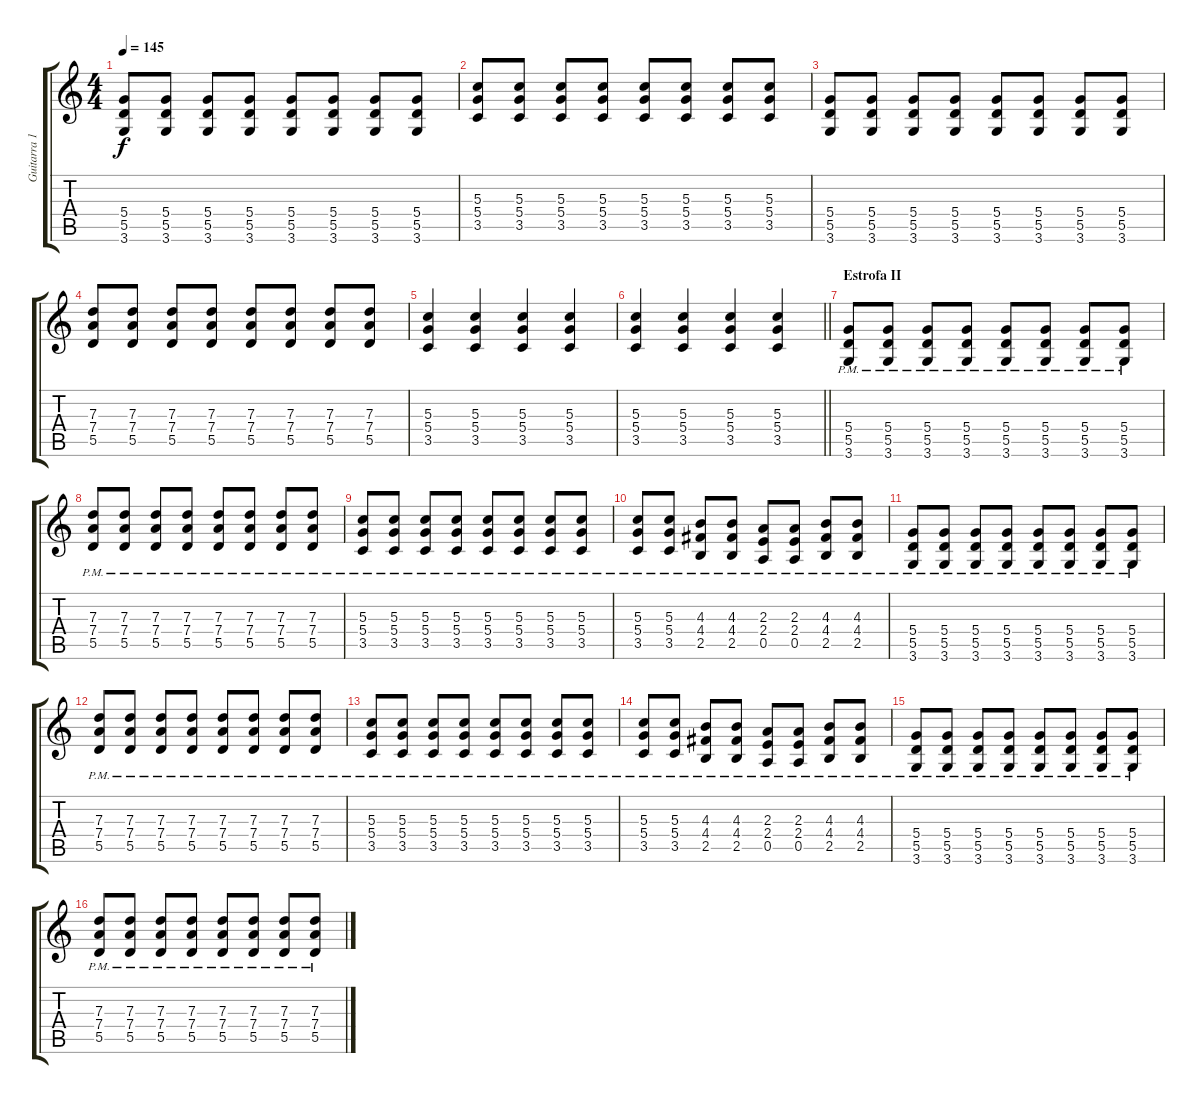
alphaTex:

\track ("Guitarra 1" "Guitarra 1") {instrument distortionguitar}
\staff {score tabs}
\tuning (E4 B3 G3 D3 A2 E2) {hide}
\ts (4 4)
\tempo 145
\clef g2
\ks c
(5.4 5.5 3.6).8{dy f} (5.4 5.5 3.6).8 (5.4 5.5 3.6).8 (5.4 5.5 3.6).8 (5.4 5.5 3.6).8 (5.4 5.5 3.6).8 (5.4 5.5 3.6).8 (5.4 5.5 3.6).8 |
(5.3 5.4 3.5).8 (5.3 5.4 3.5).8 (5.3 5.4 3.5).8 (5.3 5.4 3.5).8 (5.3 5.4 3.5).8 (5.3 5.4 3.5).8 (5.3 5.4 3.5).8 (5.3 5.4 3.5).8 |
(5.4 5.5 3.6).8 (5.4 5.5 3.6).8 (5.4 5.5 3.6).8 (5.4 5.5 3.6).8 (5.4 5.5 3.6).8 (5.4 5.5 3.6).8 (5.4 5.5 3.6).8 (5.4 5.5 3.6).8 |
(7.3 7.4 5.5).8 (7.3 7.4 5.5).8 (7.3 7.4 5.5).8 (7.3 7.4 5.5).8 (7.3 7.4 5.5).8 (7.3 7.4 5.5).8 (7.3 7.4 5.5).8 (7.3 7.4 5.5).8 |
(5.3 5.4 3.5).4 (5.3 5.4 3.5).4 (5.3 5.4 3.5).4 (5.3 5.4 3.5).4 |
\barLineRight lightlight
(5.3 5.4 3.5).4 (5.3 5.4 3.5).4 (5.3 5.4 3.5).4 (5.3 5.4 3.5).4 |
\section ("" "Estrofa II")
(5.4{pm} 5.5{pm} 3.6{pm}).8 (5.4{pm} 5.5{pm} 3.6{pm}).8 (5.4{pm} 5.5{pm} 3.6{pm}).8 (5.4{pm} 5.5{pm} 3.6{pm}).8 (5.4{pm} 5.5{pm} 3.6{pm}).8 (5.4{pm} 5.5{pm} 3.6{pm}).8 (5.4{pm} 5.5{pm} 3.6{pm}).8 (5.4{pm} 5.5{pm} 3.6{pm}).8 |
(7.3{pm} 7.4{pm} 5.5{pm}).8 (7.3{pm} 7.4{pm} 5.5{pm}).8 (7.3{pm} 7.4{pm} 5.5{pm}).8 (7.3{pm} 7.4{pm} 5.5{pm}).8 (7.3{pm} 7.4{pm} 5.5{pm}).8 (7.3{pm} 7.4{pm} 5.5{pm}).8 (7.3{pm} 7.4{pm} 5.5{pm}).8 (7.3{pm} 7.4{pm} 5.5{pm}).8 |
(5.3{pm} 5.4{pm} 3.5{pm}).8 (5.3{pm} 5.4{pm} 3.5{pm}).8 (5.3{pm} 5.4{pm} 3.5{pm}).8 (5.3{pm} 5.4{pm} 3.5{pm}).8 (5.3{pm} 5.4{pm} 3.5{pm}).8 (5.3{pm} 5.4{pm} 3.5{pm}).8 (5.3{pm} 5.4{pm} 3.5{pm}).8 (5.3{pm} 5.4{pm} 3.5{pm}).8 |
(5.3{pm} 5.4{pm} 3.5{pm}).8 (5.3{pm} 5.4{pm} 3.5{pm}).8 (4.3{pm} 4.4{pm} 2.5{pm}).8 (4.3{pm} 4.4{pm} 2.5{pm}).8 (2.3{pm} 2.4{pm} 0.5{pm}).8 (2.3{pm} 2.4{pm} 0.5{pm}).8 (4.3{pm} 4.4{pm} 2.5{pm}).8 (4.3{pm} 4.4{pm} 2.5{pm}).8 |
(5.4{pm} 5.5{pm} 3.6{pm}).8 (5.4{pm} 5.5{pm} 3.6{pm}).8 (5.4{pm} 5.5{pm} 3.6{pm}).8 (5.4{pm} 5.5{pm} 3.6{pm}).8 (5.4{pm} 5.5{pm} 3.6{pm}).8 (5.4{pm} 5.5{pm} 3.6{pm}).8 (5.4{pm} 5.5{pm} 3.6{pm}).8 (5.4{pm} 5.5{pm} 3.6{pm}).8 |
(7.3{pm} 7.4{pm} 5.5{pm}).8 (7.3{pm} 7.4{pm} 5.5{pm}).8 (7.3{pm} 7.4{pm} 5.5{pm}).8 (7.3{pm} 7.4{pm} 5.5{pm}).8 (7.3{pm} 7.4{pm} 5.5{pm}).8 (7.3{pm} 7.4{pm} 5.5{pm}).8 (7.3{pm} 7.4{pm} 5.5{pm}).8 (7.3{pm} 7.4{pm} 5.5{pm}).8 |
(5.3{pm} 5.4{pm} 3.5{pm}).8 (5.3{pm} 5.4{pm} 3.5{pm}).8 (5.3{pm} 5.4{pm} 3.5{pm}).8 (5.3{pm} 5.4{pm} 3.5{pm}).8 (5.3{pm} 5.4{pm} 3.5{pm}).8 (5.3{pm} 5.4{pm} 3.5{pm}).8 (5.3{pm} 5.4{pm} 3.5{pm}).8 (5.3{pm} 5.4{pm} 3.5{pm}).8 |
(5.3{pm} 5.4{pm} 3.5{pm}).8 (5.3{pm} 5.4{pm} 3.5{pm}).8 (4.3{pm} 4.4{pm} 2.5{pm}).8 (4.3{pm} 4.4{pm} 2.5{pm}).8 (2.3{pm} 2.4{pm} 0.5{pm}).8 (2.3{pm} 2.4{pm} 0.5{pm}).8 (4.3{pm} 4.4{pm} 2.5{pm}).8 (4.3{pm} 4.4{pm} 2.5{pm}).8 |
(5.4{pm} 5.5{pm} 3.6{pm}).8 (5.4{pm} 5.5{pm} 3.6{pm}).8 (5.4{pm} 5.5{pm} 3.6{pm}).8 (5.4{pm} 5.5{pm} 3.6{pm}).8 (5.4{pm} 5.5{pm} 3.6{pm}).8 (5.4{pm} 5.5{pm} 3.6{pm}).8 (5.4{pm} 5.5{pm} 3.6{pm}).8 (5.4{pm} 5.5{pm} 3.6{pm}).8 |
(7.3{pm} 7.4{pm} 5.5{pm}).8 (7.3{pm} 7.4{pm} 5.5{pm}).8 (7.3{pm} 7.4{pm} 5.5{pm}).8 (7.3{pm} 7.4{pm} 5.5{pm}).8 (7.3{pm} 7.4{pm} 5.5{pm}).8 (7.3{pm} 7.4{pm} 5.5{pm}).8 (7.3{pm} 7.4{pm} 5.5{pm}).8 (7.3{pm} 7.4{pm} 5.5{pm}).8
